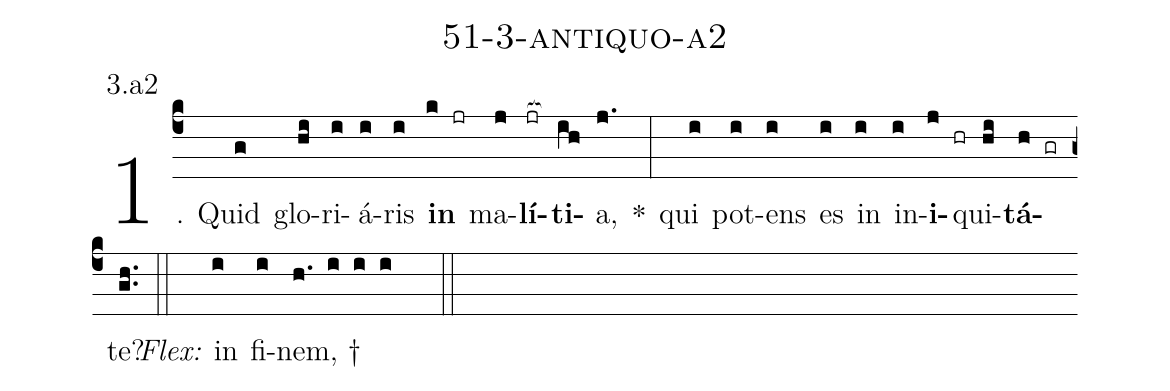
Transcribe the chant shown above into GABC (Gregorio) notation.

name: 51-3-antiquo-a2;
annotation: 3.a2;
%%
(c4)1. Quid(g) glo(hi)ri(i)á(i)ris(i) <b>in</b>(k jr) ma(j)<b>lí</b>(jr[ocb:1{])<b>ti</b>(ih[ocb:0}])a,(j.) *(:) qui(i) pot(i)ens(i) es(i) in(i) in(i)<b>i</b>(j hr)qui(hi)<b>tá</b>(h gr)te?(gh..) (::)
<i>Flex:</i>()  in(i) fi(i)nem, †(h. i i i  ::)
